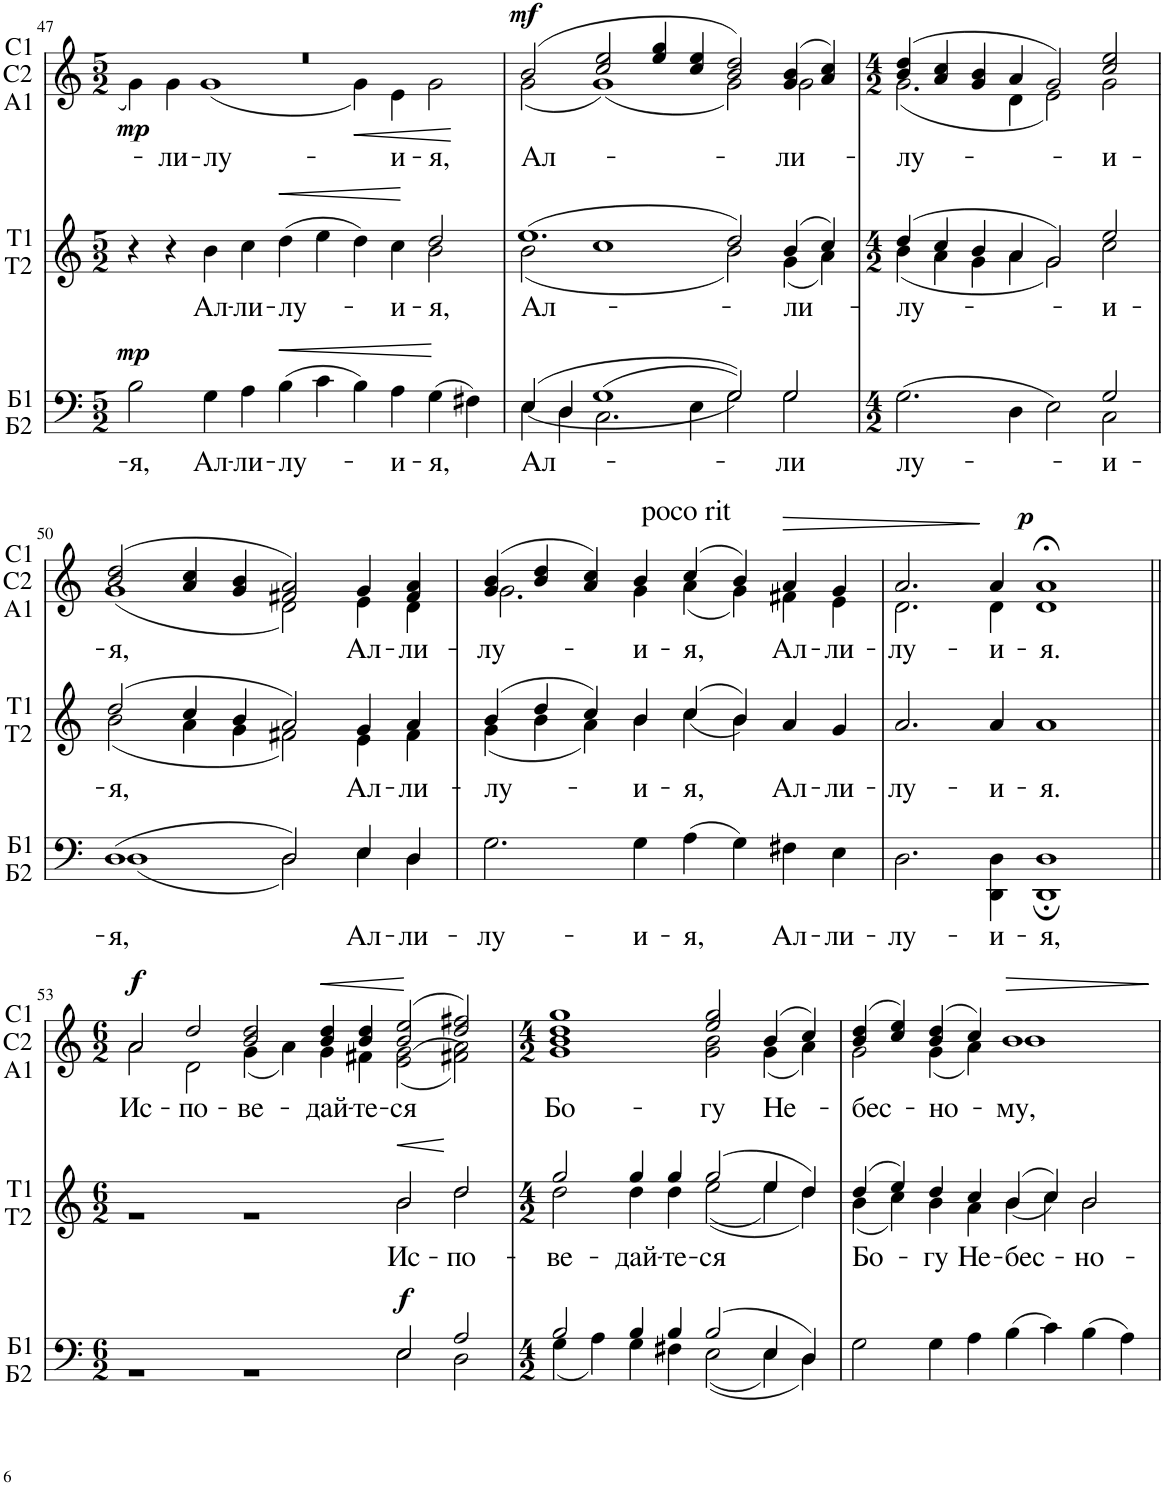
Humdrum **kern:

**kern	**text	**dynam	**kern	**text	**dynam	**kern	**text	**dynam
*part3	*part3	*part3	*part2	*part2	*part2	*part1	*part1	*part1
*staff3	*staff3	*staff3	*staff2	*staff2	*staff2	*staff1	*staff1	*staff1
*I"Б1 Б2	*	*	*I"T1 T2	*	*	*I"C1 C2 A1	*	*
*	*	*	*I'T1 T2	*	*	*I'C1 C2 A1	*	*
!!LO:PB:g=z
*clefF4	*	*	*clefG2	*	*	*clefG2	*	*
*k[]	*	*	*k[]	*	*	*k[]	*	*
*M5/2	*	*	*M5/2	*	*	*M5/2	*	*
=47	=47	=47	=47	=47	=47	=47	=47	=47
!	!LO:LY:b	!LO:DY:a	!	!	!	!	!	!LO:DY:b
*	*	*	*^	*	*	*^	*	*
2B\	-я,	mp	4r	0ryy	.	.	2%5r	4g\	.	mp
!	!	!	!	!	!	!	!	!	!LO:LY:b	!
.	.	.	4r	.	.	.	.	4g\	ли-	.
!	!LO:LY:b	!	!	!	!LO:LY:b	!	!	!	!LO:LY:b	!
4G\	Ал-	.	4b\	.	Ал-	.	.	(1g	-лу-	.
!	!LO:LY:b	!	!	!	!LO:LY:b	!	!	!	!	!
4A\	-ли-	.	4cc\	.	-ли-	.	.	.	.	.
!	!LO:LY:b	!	!	!	!LO:LY:b	!LO:HP:b	!	!	!	!
(4B\	-лу-	.	(4dd\	.	-лу-	<	.	.	.	.
4c\	.	.	4ee\	.	.	.	.	.	.	.
!	!	!	!	!	!	!	!	!	!	!LO:HP:b
4B\)	.	.	4dd\)	.	.	.	.	4g\)	.	<
!	!LO:LY:b	!	!	!	!LO:LY:b	!	!	!	!LO:LY:b	!
4A\	и-	.	4cc\	.	и-	.	.	4e\	и-	.
!	!LO:LY:b	!	!	!	!LO:LY:b	!	!	!	!LO:LY:b	!
(4G\	-я,	.	2dd/	2b\	-я,	.	.	2g\	-я,	.
4F#X\)	.	.	.	.	.	.	.	.	.	.
=48	=48	=48	=48	=48	=48	=48	=48	=48	=48	=48
!	!LO:LY:b	!	!	!	!LO:LY:b	!	!	!	!LO:LY:b	!LO:DY:a
*^	*	*	*	*	*	*	*	*	*	*
((<4E/	4E\	Ал-	.	(1.ee	(2b\	Ал-	.	(2b/	(2g\	Ал-	mf
4D/	4D\	.	.	.	.	.	.	.	.	.	.
(1G	2.C\	.	.	.	1cc	.	.	2cc/ 2ee/	(1g)	.	.
.	.	.	.	.	.	.	.	4ee/ 4gg/	.	.	.
.	4E\	.	.	.	.	.	.	4cc/ 4ee/	.	.	.
2G/)))	2G\	.	.	2dd/)	2b\)	.	.	2b/ 2dd/)	2g\)	.	.
!	!	!LO:LY:b	!	!	!	!LO:LY:b	!	!	!	!LO:LY:b	!
2G/	2G\	ли-	.	(4b/	(4g\	ли-	.	(4g/ 4b/	2g\	ли-	.
.	.	.	.	4cc/)	4a\)	.	.	4a/ 4cc/)	.	.	.
=49	=49	=49	=49	=49	=49	=49	=49	=49	=49	=49	=49
*M4/2	*	*	*	*M4/2	*	*	*	*M4/2	*	*	*
!	!	!LO:LY:b	!	!	!	!LO:LY:b	!	!	!	!LO:LY:b	!
1ryy	(>2.G\	лу-	.	(4dd/	(4b\	лу-	.	(4b/ 4dd/	(2.g\	-лу-	.
.	.	.	.	4cc/	4a\	.	.	4a/ 4cc/	.	.	.
.	.	.	.	4b/	4g\	.	.	4g/ 4b/	.	.	.
.	4D\	.	.	4a/	4a\	.	.	4a/	4d\	.	.
2ryy	2E\)	.	.	2g/)	2g\)	.	.	2g/)	2e\)	.	.
!	!	!LO:LY:b	!	!	!	!LO:LY:b	!	!	!	!LO:LY:b	!
2G/	2C\	и-	.	2ee/	2cc\	и-	.	2cc/ 2ee/	2g\	и-	.
!!LO:LB:g=z	!!
=50	=50	=50	=50	=50	=50	=50	=50	=50	=50	=50	=50
!	!	!LO:LY:b	!	!	!	!LO:LY:b	!	!	!	!LO:LY:b	!
(1D	(1D	-я,	.	(2dd/	(2b\	-я,	.	(2b/ 2dd/	(1g	-я,	.
.	.	.	.	4cc/	4a\	.	.	4a/ 4cc/	.	.	.
.	.	.	.	4b/	4g\	.	.	4g/ 4b/	.	.	.
2D/)	2D\)	.	.	2a/)	2f#X\)	.	.	2f#X/ 2a/)	2d\)	.	.
!	!	!LO:LY:b	!	!	!	!LO:LY:b	!	!	!	!LO:LY:b	!
4E/	4E\	Ал-	.	4g/	4e\	Ал-	.	4g/	4e\	Ал-	.
!	!	!LO:LY:b	!	!	!	!LO:LY:b	!	!	!	!LO:LY:b	!
4D/	4D\	-ли-	.	4a/	4f#\	-ли-	.	4f#/ 4a/	4d\	-ли-	.
=51	=51	=51	=51	=51	=51	=51	=51	=51	=51	=51	=51
!	!	!LO:LY:b	!	!	!	!LO:LY:b	!	!	!	!LO:LY:b	!
*v	*v	*	*	*	*	*	*	*	*	*	*
2.G\	лу-	.	(4b/	(4g\	-лу-	.	(4g/ 4b/	2.g\	-лу-	.
.	.	.	4dd/	4b\	.	.	4b/ 4dd/	.	.	.
.	.	.	4cc/)	4a\)	.	.	4a/ 4cc/)	.	.	.
!	!LO:LY:b	!	!	!	!LO:LY:b	!	!	!	!LO:LY:b	!
4G\	-и-	.	4b/	4b\	и-	.	4b/	4g\	-и-	.
!	!	!	!	!	!	!	!LO:TX:a:t=poco rit	!	!	!
!	!LO:LY:b	!	!	!	!LO:LY:b	!	!	!	!LO:LY:b	!
(4A\	-я,	.	((<4cc/	4cc\	-я,	.	(4cc/	(4a\	-я,	.
4G\)	.	.	4b/))	4b\	.	.	4b/)	4g\)	.	.
!	!LO:LY:b	!	!	!	!LO:LY:b	!	!	!	!LO:LY:b	!LO:HP:b
4F#X\	Ал-	.	4a/	2ryy	Ал-	.	4a/	4f#X\	Ал-	>
!	!LO:LY:b	!	!	!	!LO:LY:b	!	!	!	!LO:LY:b	!
4E\	-ли-	.	4g/	.	-ли-	.	4g/	4e\	-ли-	.
*	*	*	*v	*v	*	*	*	*	*	*
=52	=52	=52	=52	=52	=52	=52	=52	=52	=52
!	!LO:LY:b	!	!	!LO:LY:b	!	!	!	!LO:LY:b	!
2.D\	-лу-	.	2.a/	-лу-	.	2.a/	2.d\	-лу-	.
!	!LO:LY:b	!	!	!LO:LY:b	!	!	!	!LO:LY:b	!
4DD\ 4D\	-и-	.	4a/	-и-	.	4a/	4d\	-и-	[
!	!LO:LY:b	!	!	!LO:LY:b	!	!	!	!LO:LY:b	!LO:DY:a
1DD; 1D;	-я,	.	1a	-я.	.	1a;<	1d	-я.	p
!!LO:LB:g=z	!!
=53||	=53||	=53||	=53||	=53||	=53||	=53||	=53||	=53||	=53||
*M6/2	*	*	*M6/2	*	*	*M6/2	*	*	*
*^	*	*	*^	*	*	*	*	*	*
!	!	!	!	!	!	!	!	!	!	!LO:LY:b	!LO:DY:a
1ryy	1r	.	.	1ryy	1r	.	.	2a/	2a\	Ис-	f
!	!	!	!	!	!	!	!	!	!	!LO:LY:b	!
.	.	.	.	.	.	.	.	2dd/	2d\	-по-	.
!	!	!	!	!	!	!	!	!	!	!LO:LY:b	!
1ryy	1r	.	.	1ryy	1r	.	.	2b/ 2dd/	(4g\	-ве-	.
.	.	.	.	.	.	.	.	.	4a\)	.	.
!	!	!	!	!	!	!	!	!	!	!LO:LY:b	!LO:HP:b
.	.	.	.	.	.	.	.	4b/ 4dd/	4g\	-дай-	<
!	!	!	!	!	!	!	!	!	!	!LO:LY:b	!
.	.	.	.	.	.	.	.	4b/ 4dd/	4f#X\	-те-	.
!	!	!	!LO:DY:a	!	!	!LO:LY:b	!	!	!	!LO:LY:b	!
2E/	2E\	.	f	2b/	2b\	Ис-	.	((2b/ 2ee/	(2e\ 2g\	-ся	.
!	!	!	!	!	!	!LO:LY:b	!	!	!	!	!
2A/	2D\	.	.	2dd/	2dd\	-по-	[	2dd/ 2ff#X/))	2f#X\ 2a\)	.	]
=54	=54	=54	=54	=54	=54	=54	=54	=54	=54	=54	=54
*M4/2	*	*	*	*M4/2	*	*	*	*M4/2	*	*	*
!	!	!	!	!	!	!LO:LY:b	!	!	!	!LO:LY:b	!
2B/	(4G\	.	.	2gg/	2dd\	-ве-	.	1dd 1gg	1g 1b	Бо-	.
.	4A\)	.	.	.	.	.	.	.	.	.	.
!	!	!	!	!	!	!LO:LY:b	!	!	!	!	!
4B/	4G\	.	.	4gg/	4dd\	-дай-	.	.	.	.	.
!	!	!	!	!	!	!LO:LY:b	!	!	!	!	!
4B/	4F#X\	.	.	4gg/	4dd\	-те-	.	.	.	.	.
!	!	!	!	!	!	!LO:LY:b	!	!	!	!LO:LY:b	!
(2B/	((2E\	.	.	(2gg/	((2ee\	-ся	.	2ee/ 2gg/	2g\ 2b\	-гу	.
!	!	!	!	!	!	!	!	!	!	!LO:LY:b	!
4E/	4E\)	.	.	4ee/	4ee\)	.	.	(4b/	(4g\	Не-	.
4D/)	4D\)	.	.	4dd/)	4dd\)	.	.	4cc/)	4a\)	.	.
=55	=55	=55	=55	=55	=55	=55	=55	=55	=55	=55	=55
!	!	!	!	!	!	!LO:LY:b	!	!	!	!LO:LY:b	!
*v	*v	*	*	*	*	*	*	*	*	*	*
2G\	.	.	(4dd/	(4b\	Бо-	.	(4b/ 4dd/	2g\	бес-	.
.	.	.	4ee/)	4cc\)	.	.	4cc/ 4ee/)	.	.	.
!	!	!	!	!	!LO:LY:b	!	!	!	!LO:LY:b	!
4G\	.	.	4dd/	4b\	гу	.	(4b/ 4dd/	(4g\	но-	.
!	!	!	!	!	!LO:LY:b	!	!	!	!	!
4A\	.	.	4cc/	4a\	Не-	.	4cc/)	4a\)	.	.
!	!	!	!	!	!LO:LY:b	!	!	!	!LO:LY:b	!
(4B\	.	.	((<4b/	4b\	-бес-	.	1b	1b	му,	.
4c\)	.	.	4cc/))	4cc\	.	.	.	.	.	.
!	!	!	!	!	!LO:LY:b	!	!	!	!	!
(4B\	.	.	2b/	2b\	но-	.	.	.	.	.
4A\)	.	.	.	.	.	.	.	.	.	.
*	*	*	*v	*v	*	*	*	*	*	*
*	*	*	*	*	*	*v	*v	*	*
.	.	.	.	.	.	.	.	[
=	=	=	=	=	=	=	=	=
*-	*-	*-	*-	*-	*-	*-	*-	*-
